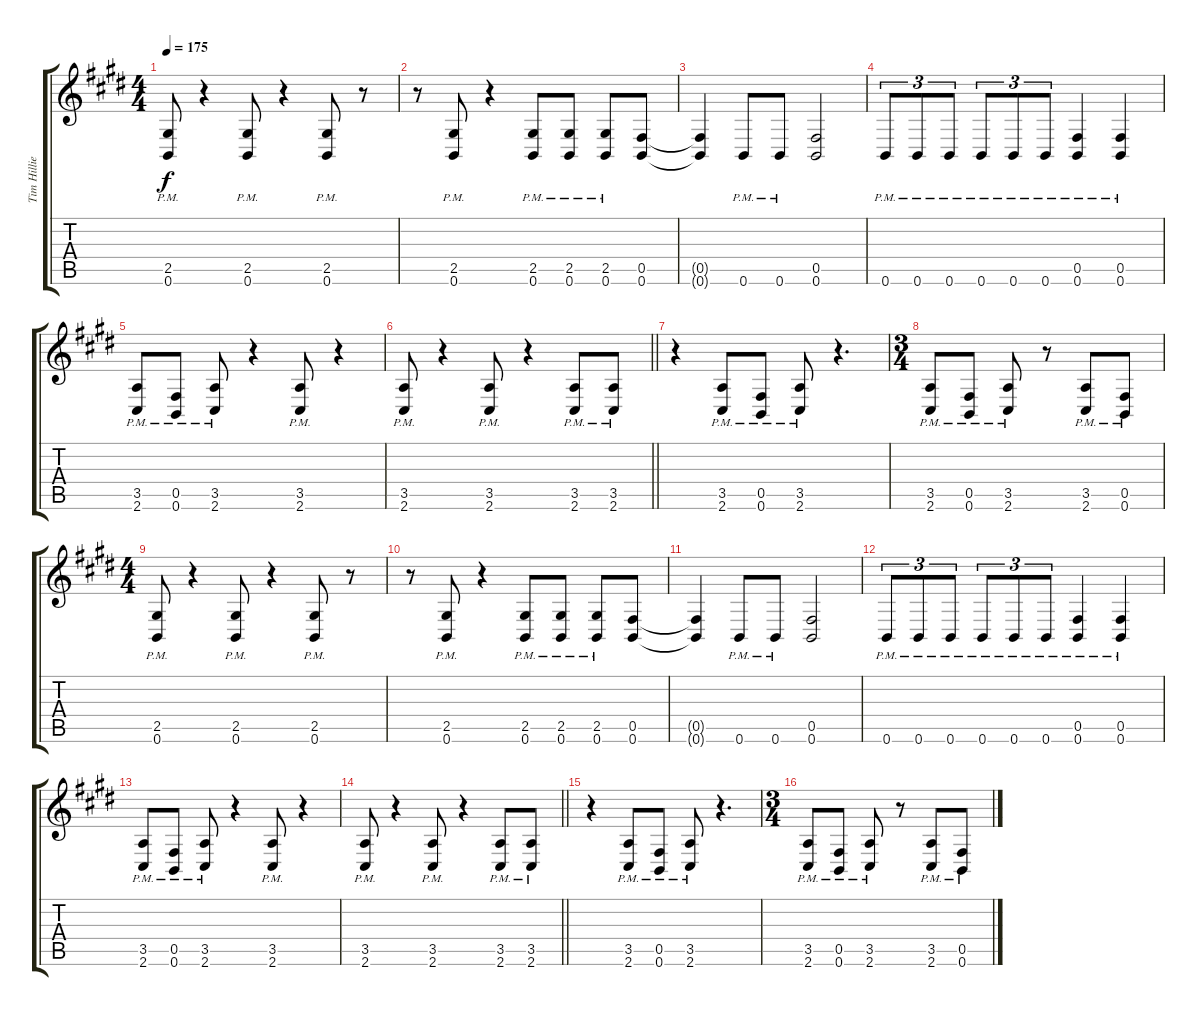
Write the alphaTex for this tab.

\track ("Tim Hillier-Brook (Right)" "Tim Hillie") {instrument distortionguitar}
\staff {score tabs}
\tuning (Db4 Ab3 E3 B2 Gb2 B1) {hide}
\ts (4 4)
\tempo 175
\clef g2
\ks e
(2.5{pm} 0.6{pm}).8{dy f} r.4 (2.5{pm} 0.6{pm}).8 r.4 (2.5{pm} 0.6{pm}).8 r.8 |
r.8 (2.5{pm} 0.6{pm}).8 r.4 (2.5{pm} 0.6{pm}).8 (2.5{pm} 0.6{pm}).8 (2.5{pm} 0.6{pm}).8 (0.5 0.6).8 |
(0.5{t} 0.6{t}).4 0.6{pm}.8 0.6{pm}.8 (0.5 0.6).2 |
0.6{pm}.8{tu (3 2)} 0.6{pm}.8{tu (3 2)} 0.6{pm}.8{tu (3 2)} 0.6{pm}.8{tu (3 2)} 0.6{pm}.8{tu (3 2)} 0.6{pm}.8{tu (3 2)} (0.5{pm} 0.6{pm}).4 (0.5{pm} 0.6{pm}).4 |
(3.5{pm} 2.6{pm}).8 (0.5{pm} 0.6{pm}).8 (3.5{pm} 2.6{pm}).8 r.4 (3.5{pm} 2.6{pm}).8 r.4 |
\barLineRight lightlight
(3.5{pm} 2.6{pm}).8 r.4 (3.5{pm} 2.6{pm}).8 r.4 (3.5{pm} 2.6{pm}).8 (3.5{pm} 2.6{pm}).8 |
\section ("" "")
r.4 (3.5{pm} 2.6{pm}).8 (0.5{pm} 0.6{pm}).8 (3.5{pm} 2.6{pm}).8 r.4{d} |
\ts (3 4)
(3.5{pm} 2.6{pm}).8 (0.5{pm} 0.6{pm}).8 (3.5{pm} 2.6{pm}).8 r.8 (3.5{pm} 2.6{pm}).8 (0.5{pm} 0.6{pm}).8 |
\ts (4 4)
(2.5{pm} 0.6{pm}).8 r.4 (2.5{pm} 0.6{pm}).8 r.4 (2.5{pm} 0.6{pm}).8 r.8 |
r.8 (2.5{pm} 0.6{pm}).8 r.4 (2.5{pm} 0.6{pm}).8 (2.5{pm} 0.6{pm}).8 (2.5{pm} 0.6{pm}).8 (0.5 0.6).8 |
(0.5{t} 0.6{t}).4 0.6{pm}.8 0.6{pm}.8 (0.5 0.6).2 |
0.6{pm}.8{tu (3 2)} 0.6{pm}.8{tu (3 2)} 0.6{pm}.8{tu (3 2)} 0.6{pm}.8{tu (3 2)} 0.6{pm}.8{tu (3 2)} 0.6{pm}.8{tu (3 2)} (0.5{pm} 0.6{pm}).4 (0.5{pm} 0.6{pm}).4 |
(3.5{pm} 2.6{pm}).8 (0.5{pm} 0.6{pm}).8 (3.5{pm} 2.6{pm}).8 r.4 (3.5{pm} 2.6{pm}).8 r.4 |
\barLineRight lightlight
(3.5{pm} 2.6{pm}).8 r.4 (3.5{pm} 2.6{pm}).8 r.4 (3.5{pm} 2.6{pm}).8 (3.5{pm} 2.6{pm}).8 |
r.4 (3.5{pm} 2.6{pm}).8 (0.5{pm} 0.6{pm}).8 (3.5{pm} 2.6{pm}).8 r.4{d} |
\ts (3 4)
(3.5{pm} 2.6{pm}).8 (0.5{pm} 0.6{pm}).8 (3.5{pm} 2.6{pm}).8 r.8 (3.5{pm} 2.6{pm}).8 (0.5{pm} 0.6{pm}).8
